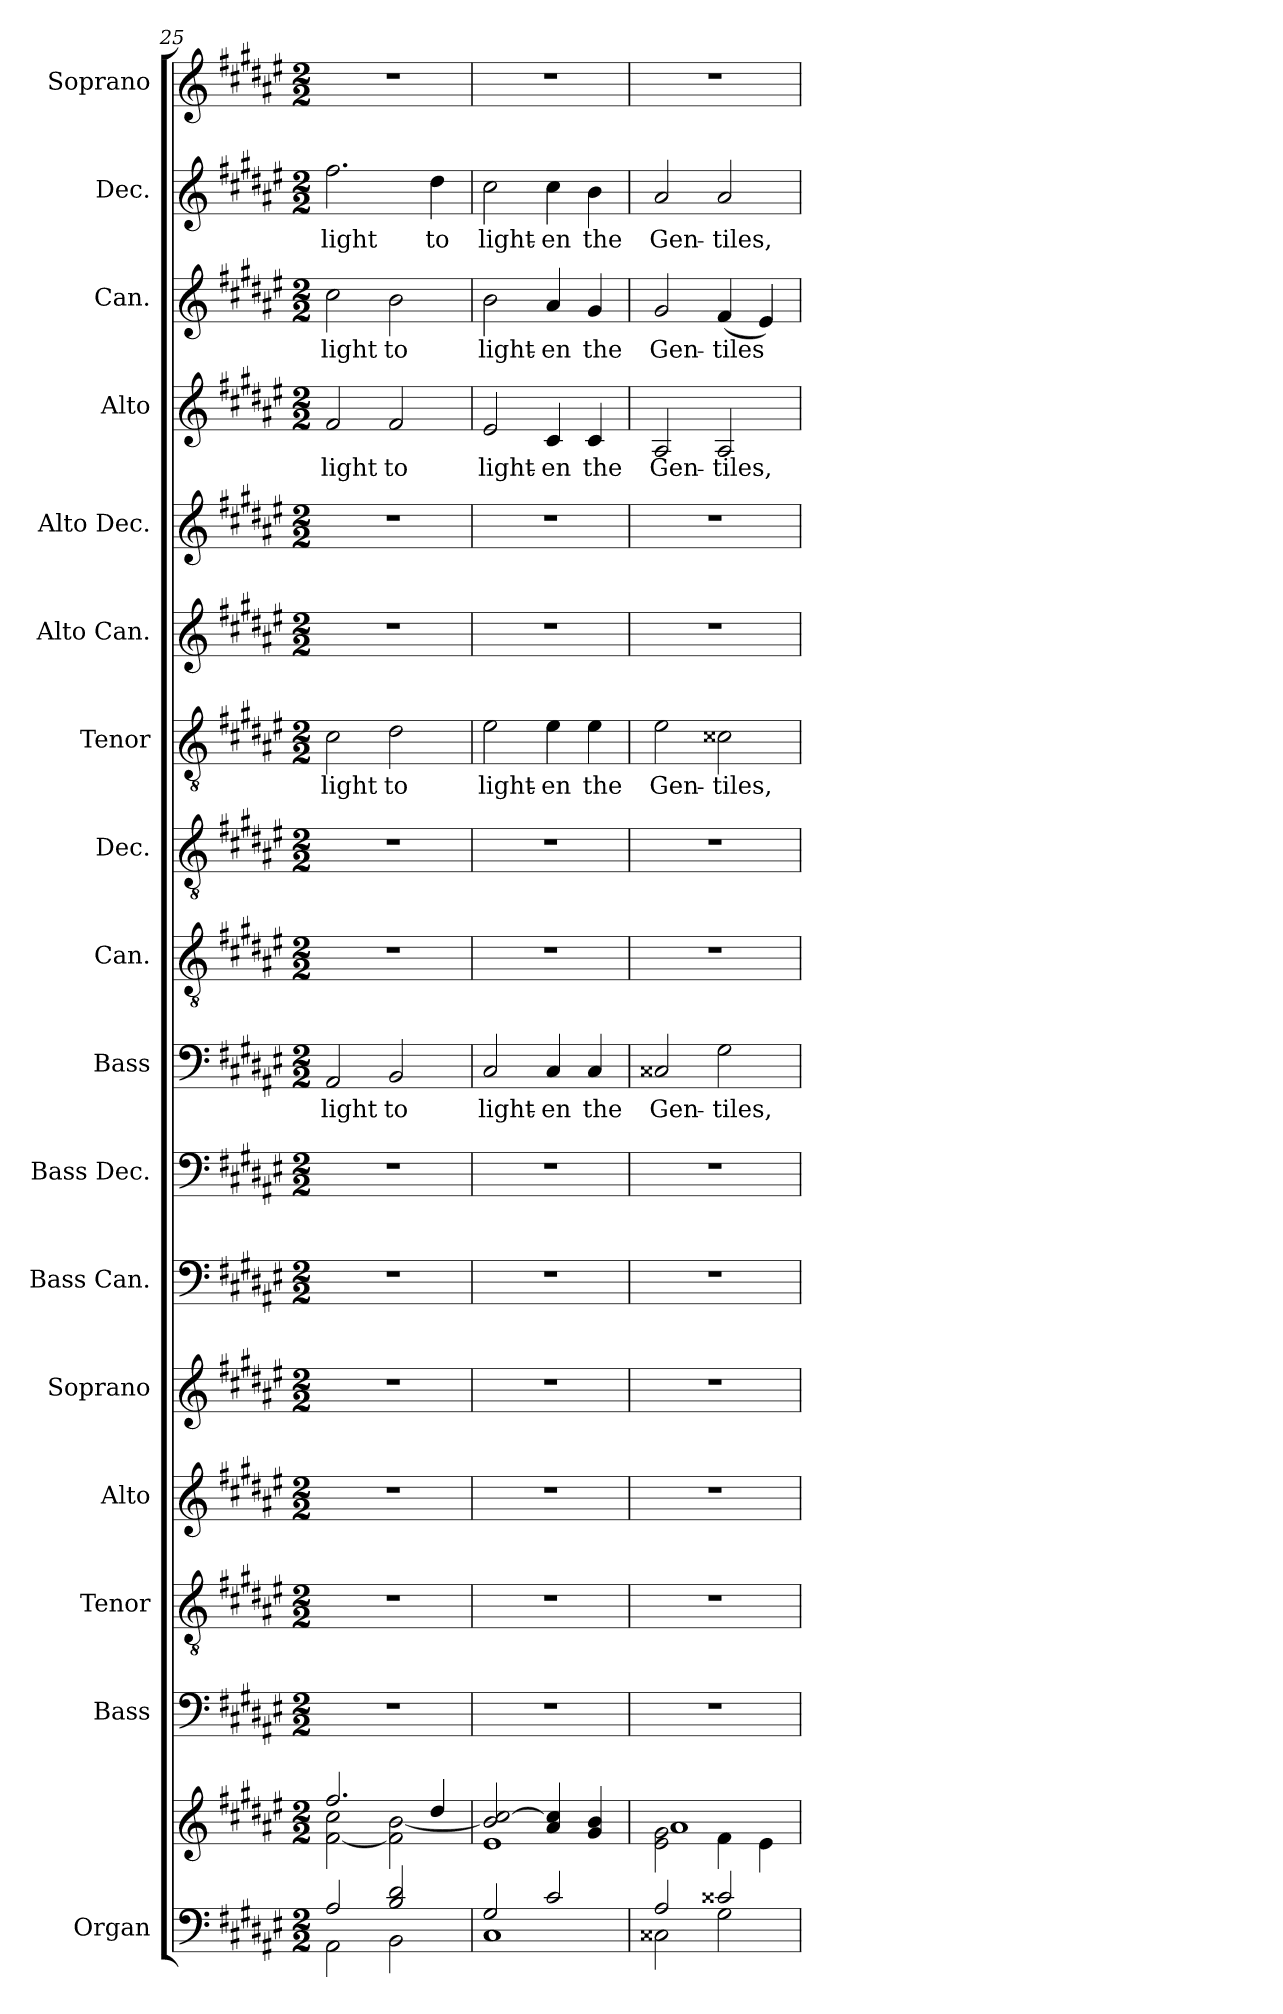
**kern	**kern	**kern	**kern	**kern	**kern	**kern	**kern	**kern	**text	**kern	**kern	**kern	**text	**kern	**kern	**kern	**text	**kern	**text	**kern	**text	**kern
*part17	*part17	*part16	*part15	*part14	*part13	*part12	*part11	*part10	*part10	*part9	*part8	*part7	*part7	*part6	*part5	*part4	*part4	*part3	*part3	*part2	*part2	*part1
*staff18	*staff17	*staff16	*staff15	*staff14	*staff13	*staff12	*staff11	*staff10	*staff10	*staff9	*staff8	*staff7	*staff7	*staff6	*staff5	*staff4	*staff4	*staff3	*staff3	*staff2	*staff2	*staff1
*I"Organ	*	*I"Bass	*I"Tenor	*I"Alto	*I"Soprano	*I"Bass Can.	*I"Bass Dec.	*I"Bass	*	*I"Can.	*I"Dec.	*I"Tenor	*	*I"Alto Can.	*I"Alto Dec.	*I"Alto	*	*I"Can.	*	*I"Dec.	*	*I"Soprano
*I'Org.	*	*I'B.	*I'T.	*I'A.	*I'S.	*I'B.   Can.	*I'Dec.	*I'B.	*	*	*I'Dec.	*I'T.	*	*I'A.   Can.	*I'Dec.	*I'A.	*	*	*	*I'Dec.	*	*I'S.
*clefF4	*clefG2	*clefF4	*clefGv2	*clefG2	*clefG2	*clefF4	*clefF4	*clefF4	*	*clefGv2	*clefGv2	*clefGv2	*	*clefG2	*clefG2	*clefG2	*	*clefG2	*	*clefG2	*	*clefG2
*	*	*	*ITrd7c12	*	*	*	*	*	*	*ITrd7c12	*ITrd7c12	*ITrd7c12	*	*	*	*	*	*	*	*	*	*
*k[f#c#g#d#a#e#]	*k[f#c#g#d#a#e#]	*k[f#c#g#d#a#e#]	*k[f#c#g#d#a#e#]	*k[f#c#g#d#a#e#]	*k[f#c#g#d#a#e#]	*k[f#c#g#d#a#e#]	*k[f#c#g#d#a#e#]	*k[f#c#g#d#a#e#]	*	*k[f#c#g#d#a#e#]	*k[f#c#g#d#a#e#]	*k[f#c#g#d#a#e#]	*	*k[f#c#g#d#a#e#]	*k[f#c#g#d#a#e#]	*k[f#c#g#d#a#e#]	*	*k[f#c#g#d#a#e#]	*	*k[f#c#g#d#a#e#]	*	*k[f#c#g#d#a#e#]
*F#:	*F#:	*F#:	*F#:	*F#:	*F#:	*F#:	*F#:	*F#:	*	*F#:	*F#:	*F#:	*	*F#:	*F#:	*F#:	*	*F#:	*	*F#:	*	*F#:
*M2/2	*M2/2	*M2/2	*M2/2	*M2/2	*M2/2	*M2/2	*M2/2	*M2/2	*	*M2/2	*M2/2	*M2/2	*	*M2/2	*M2/2	*M2/2	*	*M2/2	*	*M2/2	*	*M2/2
=25	=25	=25	=25	=25	=25	=25	=25	=25	=25	=25	=25	=25	=25	=25	=25	=25	=25	=25	=25	=25	=25	=25
*^	*^	*	*	*	*	*	*	*	*	*	*	*	*	*	*	*	*	*	*	*	*	*
!	!	!	!	!	!	!	!	!	!	!	!LO:LY:b:color=#000000	!	!	!	!	!	!	!	!	!	!	!	!	!
!	!	!	!	!	!	!	!	!	!	!	!	!	!	!	!LO:LY:b:color=#000000	!	!	!	!	!	!	!	!	!
!	!	!	!	!	!	!	!	!	!	!	!	!	!	!	!	!	!	!	!LO:LY:b:color=#000000	!	!	!	!	!
!	!	!	!	!	!	!	!	!	!	!	!	!	!	!	!	!	!	!	!	!	!LO:LY:b:color=#000000	!	!	!
!	!	!	!	!	!	!	!	!	!	!	!	!	!	!	!	!	!	!	!	!	!	!	!LO:LY:b:color=#000000	!
2A#i/	2AA#i\	2.ff#i/	[2f#i\ 2cc#i	1r	1r	1r	1r	1r	1r	2AA#i/	light	1r	1r	2C#i\	light	1r	1r	2f#i/	light	2cc#i\	light	2.ff#i\	light	1r
!	!	!	!	!	!	!	!	!	!	!	!LO:LY:b:color=#000000	!	!	!	!	!	!	!	!	!	!	!	!	!
!	!	!	!	!	!	!	!	!	!	!	!	!	!	!	!LO:LY:b:color=#000000	!	!	!	!	!	!	!	!	!
!	!	!	!	!	!	!	!	!	!	!	!	!	!	!	!	!	!	!	!LO:LY:b:color=#000000	!	!	!	!	!
!	!	!	!	!	!	!	!	!	!	!	!	!	!	!	!	!	!	!	!	!	!LO:LY:b:color=#000000	!	!	!
2Bi/ 2d#i	2BBi\	.	2f#i\] [2bi	.	.	.	.	.	.	2BBi/	to	.	.	2D#i\	to	.	.	2f#i/	to	2bi\	to	.	.	.
!	!	!	!	!	!	!	!	!	!	!	!	!	!	!	!	!	!	!	!	!	!	!	!LO:LY:b:color=#000000	!
.	.	4dd#i/	.	.	.	.	.	.	.	.	.	.	.	.	.	.	.	.	.	.	.	4dd#i\	to	.
=26	=26	=26	=26	=26	=26	=26	=26	=26	=26	=26	=26	=26	=26	=26	=26	=26	=26	=26	=26	=26	=26	=26	=26	=26
!	!	!	!	!	!	!	!	!	!	!	!LO:LY:b:color=#000000	!	!	!	!	!	!	!	!	!	!	!	!	!
!	!	!	!	!	!	!	!	!	!	!	!	!	!	!	!LO:LY:b:color=#000000	!	!	!	!	!	!	!	!	!
!	!	!	!	!	!	!	!	!	!	!	!	!	!	!	!	!	!	!	!LO:LY:b:color=#000000	!	!	!	!	!
!	!	!	!	!	!	!	!	!	!	!	!	!	!	!	!	!	!	!	!	!	!LO:LY:b:color=#000000	!	!	!
!	!	!	!	!	!	!	!	!	!	!	!	!	!	!	!	!	!	!	!	!	!	!	!LO:LY:b:color=#000000	!
2G#i/	1C#i	2bi/] [2cc#i	1e#i	1r	1r	1r	1r	1r	1r	2C#i/	light-	1r	1r	2E#i\	light-	1r	1r	2e#i/	light-	2bi\	light-	2cc#i\	light-	1r
!	!	!	!	!	!	!	!	!	!	!	!LO:LY:b:color=#000000	!	!	!	!	!	!	!	!	!	!	!	!	!
!	!	!	!	!	!	!	!	!	!	!	!	!	!	!	!LO:LY:b:color=#000000	!	!	!	!	!	!	!	!	!
!	!	!	!	!	!	!	!	!	!	!	!	!	!	!	!	!	!	!	!LO:LY:b:color=#000000	!	!	!	!	!
!	!	!	!	!	!	!	!	!	!	!	!	!	!	!	!	!	!	!	!	!	!LO:LY:b:color=#000000	!	!	!
!	!	!	!	!	!	!	!	!	!	!	!	!	!	!	!	!	!	!	!	!	!	!	!LO:LY:b:color=#000000	!
2c#i/	.	4a#i/ 4cc#i]	.	.	.	.	.	.	.	4C#i/	-en	.	.	4E#i\	-en	.	.	4c#i/	-en	4a#i/	-en	4cc#i\	-en	.
!	!	!	!	!	!	!	!	!	!	!	!LO:LY:b:color=#000000	!	!	!	!	!	!	!	!	!	!	!	!	!
!	!	!	!	!	!	!	!	!	!	!	!	!	!	!	!LO:LY:b:color=#000000	!	!	!	!	!	!	!	!	!
!	!	!	!	!	!	!	!	!	!	!	!	!	!	!	!	!	!	!	!LO:LY:b:color=#000000	!	!	!	!	!
!	!	!	!	!	!	!	!	!	!	!	!	!	!	!	!	!	!	!	!	!	!LO:LY:b:color=#000000	!	!	!
!	!	!	!	!	!	!	!	!	!	!	!	!	!	!	!	!	!	!	!	!	!	!	!LO:LY:b:color=#000000	!
.	.	4g#i/ 4bi	.	.	.	.	.	.	.	4C#i/	the	.	.	4E#i\	the	.	.	4c#i/	the	4g#i/	the	4bi\	the	.
=27	=27	=27	=27	=27	=27	=27	=27	=27	=27	=27	=27	=27	=27	=27	=27	=27	=27	=27	=27	=27	=27	=27	=27	=27
!	!	!	!	!	!	!	!	!	!	!	!LO:LY:b:color=#000000	!	!	!	!	!	!	!	!	!	!	!	!	!
!	!	!	!	!	!	!	!	!	!	!	!	!	!	!	!LO:LY:b:color=#000000	!	!	!	!	!	!	!	!	!
!	!	!	!	!	!	!	!	!	!	!	!	!	!	!	!	!	!	!	!LO:LY:b:color=#000000	!	!	!	!	!
!	!	!	!	!	!	!	!	!	!	!	!	!	!	!	!	!	!	!	!	!	!LO:LY:b:color=#000000	!	!	!
!	!	!	!	!	!	!	!	!	!	!	!	!	!	!	!	!	!	!	!	!	!	!	!LO:LY:b:color=#000000	!
2A#i/	2C##Xi\	2e#i\ 2g#i	1a#i	1r	1r	1r	1r	1r	1r	2C##Xi/	Gen-	1r	1r	2E#i\	Gen-	1r	1r	2A#i/	Gen-	2g#i/	Gen-	2a#i/	Gen-	1r
!	!	!	!	!	!	!	!	!	!	!	!LO:LY:b:color=#000000	!	!	!	!	!	!	!	!	!	!	!	!	!
!	!	!	!	!	!	!	!	!	!	!	!	!	!	!	!LO:LY:b:color=#000000	!	!	!	!	!	!	!	!	!
!	!	!	!	!	!	!	!	!	!	!	!	!	!	!	!	!	!	!	!LO:LY:b:color=#000000	!	!	!	!	!
!	!	!	!	!	!	!	!	!	!	!	!	!	!	!	!	!	!	!	!	!	!LO:LY:b:color=#000000	!	!	!
!	!	!	!	!	!	!	!	!	!	!	!	!	!	!	!	!	!	!	!	!	!	!	!LO:LY:b:color=#000000	!
2c##Xi/	2G#i\	4f#i\	.	.	.	.	.	.	.	2G#i\	-tiles,	.	.	2C##Xi\	-tiles,	.	.	2A#i/	-tiles,	(4f#i/	-tiles	2a#i/	-tiles,	.
.	.	4e#i\	.	.	.	.	.	.	.	.	.	.	.	.	.	.	.	.	.	4e#i/)	.	.	.	.
*v	*v	*	*	*	*	*	*	*	*	*	*	*	*	*	*	*	*	*	*	*	*	*	*	*
*	*v	*v	*	*	*	*	*	*	*	*	*	*	*	*	*	*	*	*	*	*	*	*	*
=	=	=	=	=	=	=	=	=	=	=	=	=	=	=	=	=	=	=	=	=	=	=
*-	*-	*-	*-	*-	*-	*-	*-	*-	*-	*-	*-	*-	*-	*-	*-	*-	*-	*-	*-	*-	*-	*-
